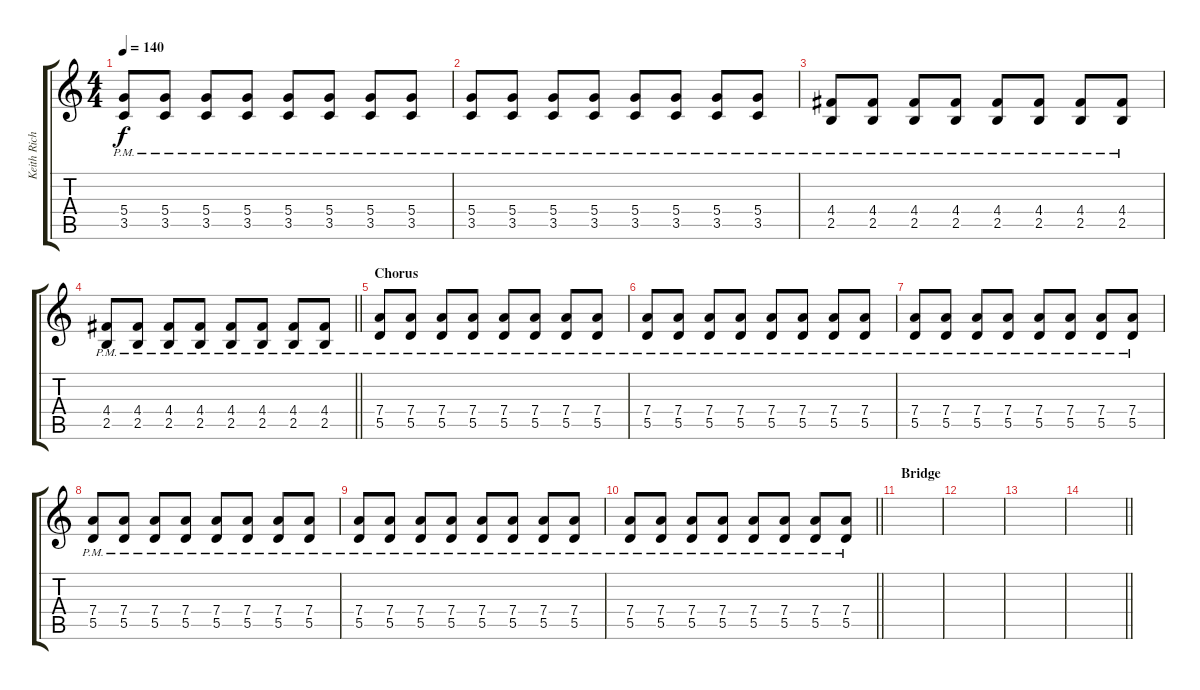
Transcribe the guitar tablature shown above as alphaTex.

\track ("Keith Richards" "Keith Rich") {instrument electricguitarjazz}
\staff {score tabs}
\tuning (E4 B3 G3 D3 A2 E2) {hide}
\ts (4 4)
\tempo 140
\clef g2
\ks c
(5.4{pm t} 3.5{pm t}).8{dy f} (5.4{pm} 3.5{pm}).8 (5.4{pm} 3.5{pm}).8 (5.4{pm} 3.5{pm}).8 (5.4{pm} 3.5{pm}).8 (5.4{pm} 3.5{pm}).8 (5.4{pm} 3.5{pm}).8 (5.4{pm} 3.5{pm}).8 |
(5.4{pm} 3.5{pm}).8 (5.4{pm} 3.5{pm}).8 (5.4{pm} 3.5{pm}).8 (5.4{pm} 3.5{pm}).8 (5.4{pm} 3.5{pm}).8 (5.4{pm} 3.5{pm}).8 (5.4{pm} 3.5{pm}).8 (5.4{pm} 3.5{pm}).8 |
(4.4{pm} 2.5{pm}).8 (4.4{pm} 2.5{pm}).8 (4.4{pm} 2.5{pm}).8 (4.4{pm} 2.5{pm}).8 (4.4{pm} 2.5{pm}).8 (4.4{pm} 2.5{pm}).8 (4.4{pm} 2.5{pm}).8 (4.4{pm} 2.5{pm}).8 |
\barLineRight lightlight
(4.4{pm} 2.5{pm}).8 (4.4{pm} 2.5{pm}).8 (4.4{pm} 2.5{pm}).8 (4.4{pm} 2.5{pm}).8 (4.4{pm} 2.5{pm}).8 (4.4{pm} 2.5{pm}).8 (4.4{pm} 2.5{pm}).8 (4.4{pm} 2.5{pm}).8 |
\section ("" "Chorus")
(7.4{pm} 5.5{pm}).8 (7.4{pm} 5.5{pm}).8 (7.4{pm} 5.5{pm}).8 (7.4{pm} 5.5{pm}).8 (7.4{pm} 5.5{pm}).8 (7.4{pm} 5.5{pm}).8 (7.4{pm} 5.5{pm}).8 (7.4{pm} 5.5{pm}).8 |
(7.4{pm} 5.5{pm}).8 (7.4{pm} 5.5{pm}).8 (7.4{pm} 5.5{pm}).8 (7.4{pm} 5.5{pm}).8 (7.4{pm} 5.5{pm}).8 (7.4{pm} 5.5{pm}).8 (7.4{pm} 5.5{pm}).8 (7.4{pm} 5.5{pm}).8 |
(7.4{pm} 5.5{pm}).8 (7.4{pm} 5.5{pm}).8 (7.4{pm} 5.5{pm}).8 (7.4{pm} 5.5{pm}).8 (7.4{pm} 5.5{pm}).8 (7.4{pm} 5.5{pm}).8 (7.4{pm} 5.5{pm}).8 (7.4{pm} 5.5{pm}).8 |
(7.4{pm} 5.5{pm}).8 (7.4{pm} 5.5{pm}).8 (7.4{pm} 5.5{pm}).8 (7.4{pm} 5.5{pm}).8 (7.4{pm} 5.5{pm}).8 (7.4{pm} 5.5{pm}).8 (7.4{pm} 5.5{pm}).8 (7.4{pm} 5.5{pm}).8 |
(7.4{pm} 5.5{pm}).8 (7.4{pm} 5.5{pm}).8 (7.4{pm} 5.5{pm}).8 (7.4{pm} 5.5{pm}).8 (7.4{pm} 5.5{pm}).8 (7.4{pm} 5.5{pm}).8 (7.4{pm} 5.5{pm}).8 (7.4{pm} 5.5{pm}).8 |
\barLineRight lightlight
(7.4{pm} 5.5{pm}).8 (7.4{pm} 5.5{pm}).8 (7.4{pm} 5.5{pm}).8 (7.4{pm} 5.5{pm}).8 (7.4{pm} 5.5{pm}).8 (7.4{pm} 5.5{pm}).8 (7.4{pm} 5.5{pm}).8 (7.4{pm} 5.5{pm}).8 |
\section ("" "Bridge")
|
|
|
\barLineRight lightlight
